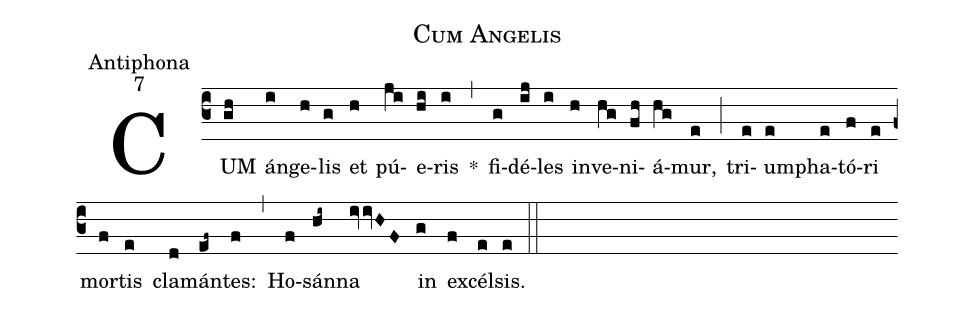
name:Cum Angelis;
office-part:Antiphona;
mode:7;
%%
(c3) CUM(gh) án(i)ge(h)lis(g) et(h) pú(ji)e(hi)ris(i) *(,) fi(g)dé(ij)les(i) in(h)ve(hg)ni(fh)á(hg)mur,(e) (;) tri(e)um(e)pha(e)tó(f)ri(e) mor(f)tis(e) cla(d)mán(ef~)tes:(f) (,) Ho(f)sán(hi~)na(iv/ivHF) in(g) ex(f)cél(e)sis.(e) (::)
